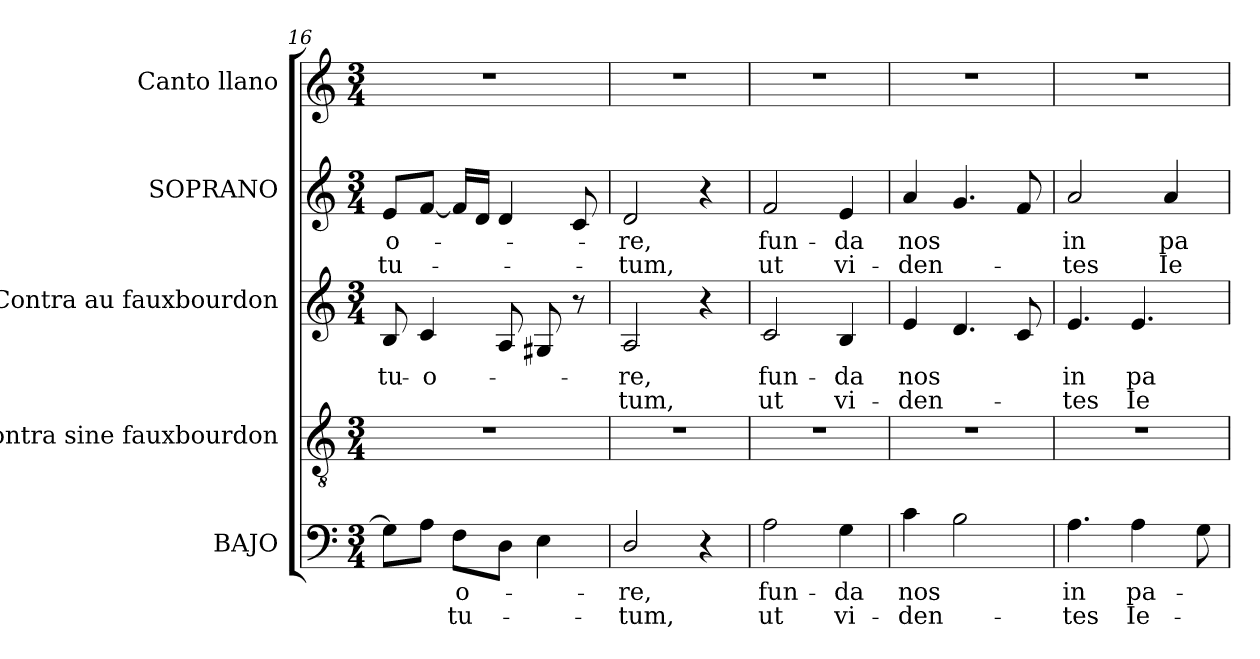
**kern	**text	**text	**kern	**kern	**text	**text	**kern	**text	**text	**kern
*part5	*part5	*part5	*part4	*part3	*part3	*part3	*part2	*part2	*part2	*part1
*staff5	*staff5	*staff5	*staff4	*staff3	*staff3	*staff3	*staff2	*staff2	*staff2	*staff1
*I"BAJO	*	*	*I"Contra sine  fauxbourdon	*I"Contra au  fauxbourdon	*	*	*I"SOPRANO	*	*	*I"Canto llano
*I'B.	*	*	*I'C. sine f.	*I'C. au f.	*	*	*I'S.	*	*	*I'C. ll.
*clefF4	*	*	*clefGv2	*clefG2	*	*	*clefG2	*	*	*clefG2
*	*	*	*ITrd7c12	*	*	*	*	*	*	*
*k[]	*	*	*k[]	*k[]	*	*	*k[]	*	*	*k[]
*C:	*	*	*C:	*C:	*	*	*C:	*	*	*C:
*M3/4	*	*	*M3/4	*M3/4	*	*	*M3/4	*	*	*M3/4
=16	=16	=16	=16	=16	=16	=16	=16	=16	=16	=16
!	!	!	!LO:N:vis=1	!	!	!	!	!	!	!
!	!	!	!	!	!LO:LY:b:color=#000000	!	!	!	!	!
!	!	!	!	!	!	!	!	!LO:LY:b:color=#000000	!LO:LY:b:color=#000000	!LO:N:vis=1
8Gi\L]	.	.	2.r	8Bi/	tu-	.	8ei/L	o-	tu-	2.r
!	!	!	!	!	!LO:LY:b:color=#000000	!	!	!	!	!
8Ai\J	.	.	.	4ci/	o-	.	[8fi/J	.	.	.
!	!LO:LY:b:color=#000000	!LO:LY:b:color=#000000	!	!	!	!	!	!	!	!
8Fi\L	o-	tu-	.	.	.	.	16fi/LL]	.	.	.
.	.	.	.	.	.	.	16di/JJ	.	.	.
8Di\J	.	.	.	8Ai/	.	.	4di/	.	.	.
4Ei\	.	.	.	8G#Xi/	.	.	.	.	.	.
.	.	.	.	8r	.	.	8ci/	.	.	.
=17	=17	=17	=17	=17	=17	=17	=17	=17	=17	=17
!	!LO:LY:b:color=#000000	!LO:LY:b:color=#000000	!LO:N:vis=1	!	!	!	!	!	!	!
!	!	!	!	!	!LO:LY:b:color=#000000	!LO:LY:b:color=#000000	!	!	!	!
!	!	!	!	!	!	!	!	!LO:LY:b:color=#000000	!LO:LY:b:color=#000000	!LO:N:vis=1
2Di/	-re,	-tum,	2.r	2Ai/	-re,	-tum,	2di/	-re,	-tum,	2.r
4r	.	.	.	4r	.	.	4r	.	.	.
=18	=18	=18	=18	=18	=18	=18	=18	=18	=18	=18
!	!LO:LY:b:color=#000000	!LO:LY:b:color=#000000	!LO:N:vis=1	!	!	!	!	!	!	!
!	!	!	!	!	!LO:LY:b:color=#000000	!LO:LY:b:color=#000000	!	!	!	!
!	!	!	!	!	!	!	!	!LO:LY:b:color=#000000	!LO:LY:b:color=#000000	!LO:N:vis=1
2Ai\	fun-	ut	2.r	2ci/	fun-	ut	2fi/	fun-	ut	2.r
!	!LO:LY:b:color=#000000	!LO:LY:b:color=#000000	!	!	!	!	!	!	!	!
!	!	!	!	!	!LO:LY:b:color=#000000	!LO:LY:b:color=#000000	!	!	!	!
!	!	!	!	!	!	!	!	!LO:LY:b:color=#000000	!LO:LY:b:color=#000000	!
4Gi\	-da	vi-	.	4Bi/	-da	vi-	4ei/	-da	vi-	.
=19	=19	=19	=19	=19	=19	=19	=19	=19	=19	=19
!	!LO:LY:b:color=#000000	!LO:LY:b:color=#000000	!LO:N:vis=1	!	!	!	!	!	!	!
!	!	!	!	!	!LO:LY:b:color=#000000	!LO:LY:b:color=#000000	!	!	!	!
!	!	!	!	!	!	!	!	!LO:LY:b:color=#000000	!LO:LY:b:color=#000000	!LO:N:vis=1
4ci\	nos	-den-	2.r	4ei/	nos	-den-	4ai/	nos	-den-	2.r
2Bi\	.	.	.	4.di/	.	.	4.gi/	.	.	.
.	.	.	.	8ci/	.	.	8fi/	.	.	.
!!LO:LB:g=z
=20	=20	=20	=20	=20	=20	=20	=20	=20	=20	=20
!	!LO:LY:b:color=#000000	!LO:LY:b:color=#000000	!LO:N:vis=1	!	!	!	!	!	!	!
!	!	!	!	!	!LO:LY:b:color=#000000	!LO:LY:b:color=#000000	!	!	!	!
!	!	!	!	!	!	!	!	!LO:LY:b:color=#000000	!LO:LY:b:color=#000000	!LO:N:vis=1
4.Ai\	in	-tes	2.r	4.ei/	in	-tes	2ai/	in	-tes	2.r
!	!LO:LY:b:color=#000000	!LO:LY:b:color=#000000	!	!	!	!	!	!	!	!
!	!	!	!	!	!LO:LY:b:color=#000000	!LO:LY:b:color=#000000	!	!	!	!
4Ai\	pa-	Ie-	.	4.ei/	pa-	Ie-	.	.	.	.
!	!	!	!	!	!	!	!	!LO:LY:b:color=#000000	!LO:LY:b:color=#000000	!
.	.	.	.	.	.	.	4ai/	pa-	Ie-	.
8Gi\	.	.	.	.	.	.	.	.	.	.
=	=	=	=	=	=	=	=	=	=	=
*-	*-	*-	*-	*-	*-	*-	*-	*-	*-	*-
